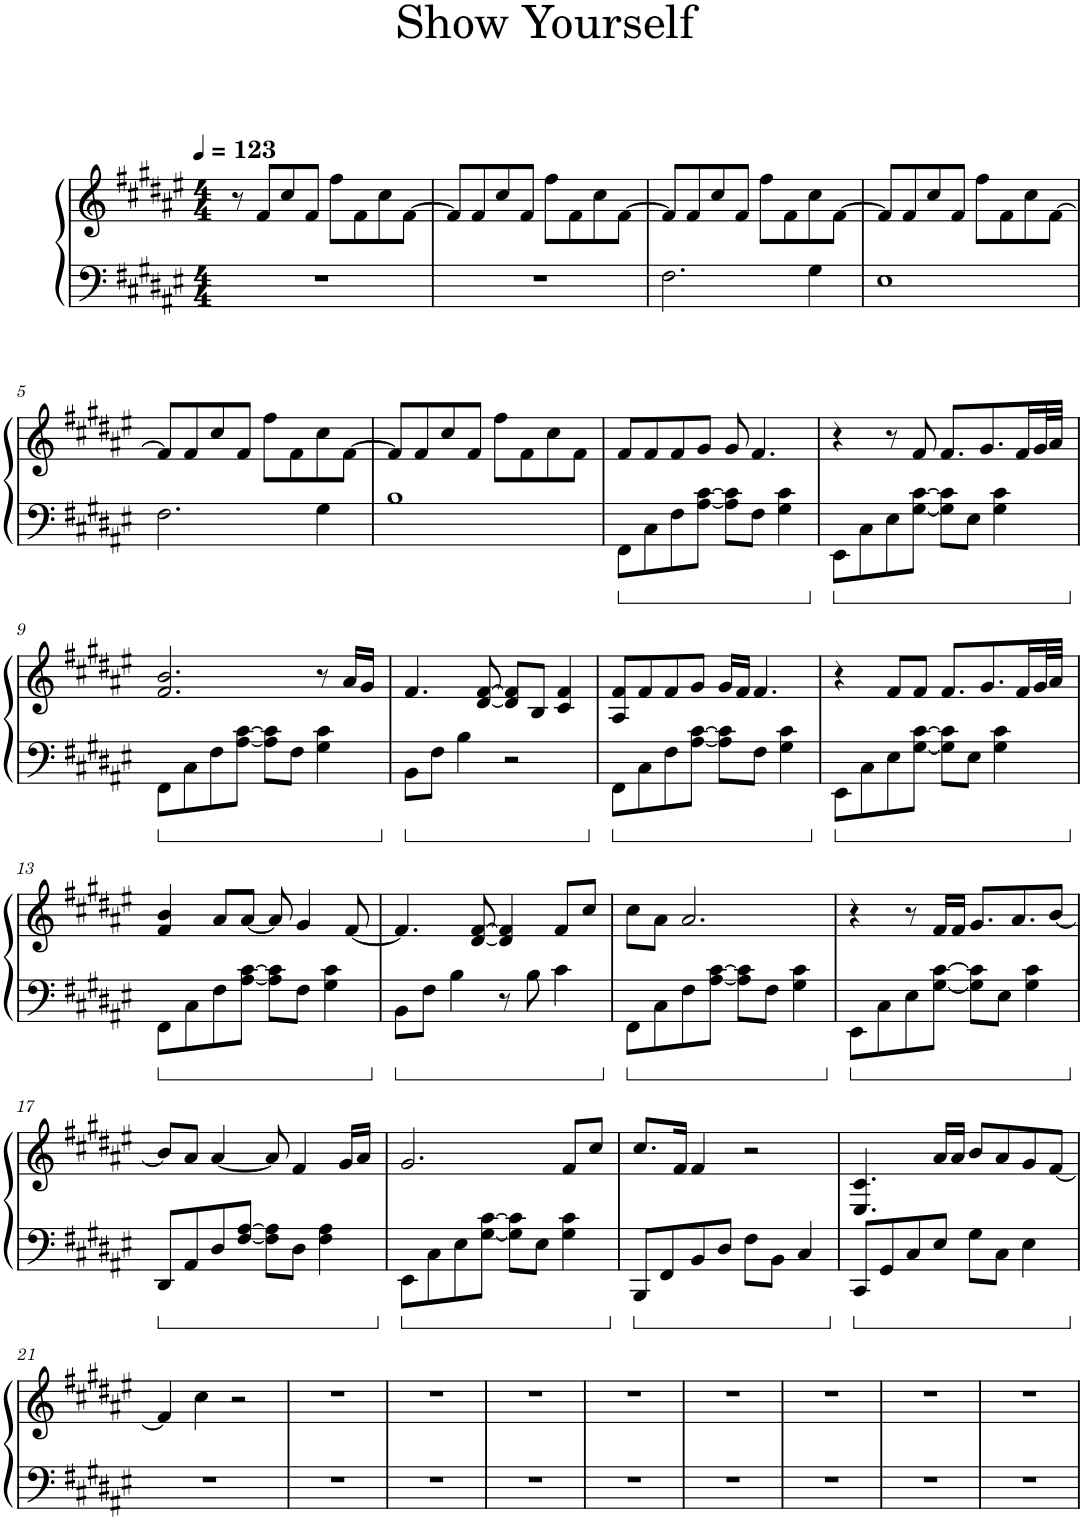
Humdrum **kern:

**kern	**kern
*part1	*part1
*staff2	*staff1
*I"Piano	*
*I'Pno.	*
*clefF4	*clefG2
*k[f#c#g#d#a#e#]	*k[f#c#g#d#a#e#]
*M4/4	*M4/4
*MM123	*MM123
=1	=1
1r	8r
.	8f#/L
.	8cc#/
.	8f#/J
.	8ff#\L
.	8f#\
.	8cc#\
.	[8f#\J
=2	=2
1r	8f#/L]
.	8f#/
.	8cc#/
.	8f#/J
.	8ff#\L
.	8f#\
.	8cc#\
.	[8f#\J
=3	=3
2.F#\	8f#/L]
.	8f#/
.	8cc#/
.	8f#/J
.	8ff#\L
.	8f#\
4G#\	8cc#\
.	[8f#\J
=4	=4
1E#	8f#/L]
.	8f#/
.	8cc#/
.	8f#/J
.	8ff#\L
.	8f#\
.	8cc#\
.	[8f#\J
!!LO:LB:g=z
=5	=5
2.F#\	8f#/L]
.	8f#/
.	8cc#/
.	8f#/J
.	8ff#\L
.	8f#\
4G#\	8cc#\
.	[8f#\J
=6	=6
1B	8f#/L]
.	8f#/
.	8cc#/
.	8f#/J
.	8ff#\L
.	8f#\
.	8cc#\
.	8f#\J
=7	=7
8FF#\L	8f#/L
8C#\	8f#/
8F#\	8f#/
[8A#\ [8c#\J	8g#/J
8A#\] 8c#\]L	8g#/
8F#\J	4.f#/
4G#\ 4c#\	.
=8	=8
8EE#\L	4r
8C#\	.
8E#\	8r
[8G#\ [8c#\J	8f#/
8G#\] 8c#\]L	8.f#/L
8E#\J	.
.	8.g#/
4G#\ 4c#\	.
.	16f#/L
.	32g#/L
.	32a#/JJJ
!!LO:LB:g=z
=9	=9
8FF#\L	2.f#/ 2.b/
8C#\	.
8F#\	.
[8A#\ [8c#\J	.
8A#\] 8c#\]L	.
8F#\J	.
4G#\ 4c#\	8r
.	16a#/LL
.	16g#/JJ
=10	=10
8BB\L	4.f#/
8F#\J	.
4B\	.
.	[8d#/ [8f#/
2r	8d#/] 8f#/]L
.	8B/J
.	4c#/ 4f#/
=11	=11
8FF#\L	8A#/ 8f#/L
8C#\	8f#/
8F#\	8f#/
[8A#\ [8c#\J	8g#/J
8A#\] 8c#\]L	16g#/LL
.	16f#/JJ
8F#\J	4.f#/
4G#\ 4c#\	.
=12	=12
8EE#\L	4r
8C#\	.
8E#\	8f#/L
[8G#\ [8c#\J	8f#/J
8G#\] 8c#\]L	8.f#/L
8E#\J	.
.	8.g#/
4G#\ 4c#\	.
.	16f#/L
.	32g#/L
.	32a#/JJJ
!!LO:LB:g=z
=13	=13
8FF#\L	4f#/ 4b/
8C#\	.
8F#\	8a#/L
[8A#\ [8c#\J	[8a#/J
8A#\] 8c#\]L	8a#/]
8F#\J	4g#/
4G#\ 4c#\	.
.	[8f#/
=14	=14
8BB\L	4.f#/]
8F#\J	.
4B\	.
.	[8d#/ [8f#/
8r	4d#/] 4f#/]
8B\	.
4c#\	8f#/L
.	8cc#/J
=15	=15
8FF#\L	8cc#\L
8C#\	8a#\J
8F#\	2.a#/
[8A#\ [8c#\J	.
8A#\] 8c#\]L	.
8F#\J	.
4G#\ 4c#\	.
=16	=16
8EE#\L	4r
8C#\	.
8E#\	8r
[8G#\ [8c#\J	16f#/LL
.	16f#/JJ
8G#\] 8c#\]L	8.g#/L
8E#\J	.
.	8.a#/
4G#\ 4c#\	.
.	[8b/J
!!LO:LB:g=z
=17	=17
8DD#/L	8b/L]
8AA#/	8a#/J
8D#/	[4a#/
[8F#/ [8A#/J	.
8F#\] 8A#\]L	8a#/]
8D#\J	4f#/
4F#\ 4A#\	.
.	16g#/LL
.	16a#/JJ
=18	=18
8EE#\L	2.g#/
8C#\	.
8E#\	.
[8G#\ [8c#\J	.
8G#\] 8c#\]L	.
8E#\J	.
4G#\ 4c#\	8f#/L
.	8cc#/J
=19	=19
8BBB/L	8.cc#/L
8FF#/	.
.	16f#/Jk
8BB/	4f#/
8D#/J	.
8F#\L	2r
8BB\J	.
4C#/	.
=20	=20
8CC#/L	4.E#/ 4.c#/
8GG#/	.
8C#/	.
8E#/J	16a#/LL
.	16a#/JJ
8G#\L	8b/L
8C#\J	8a#/
4E#\	8g#/
.	[8f#/J
!!LO:LB:g=z
=21	=21
1r	4f#/]
.	4cc#\
.	2r
=22	=22
1r	1r
=23	=23
1r	1r
=24	=24
1r	1r
=25	=25
1r	1r
=26	=26
1r	1r
=27	=27
1r	1r
=28	=28
1r	1r
=29	=29
1r	1r
=	=
*-	*-
